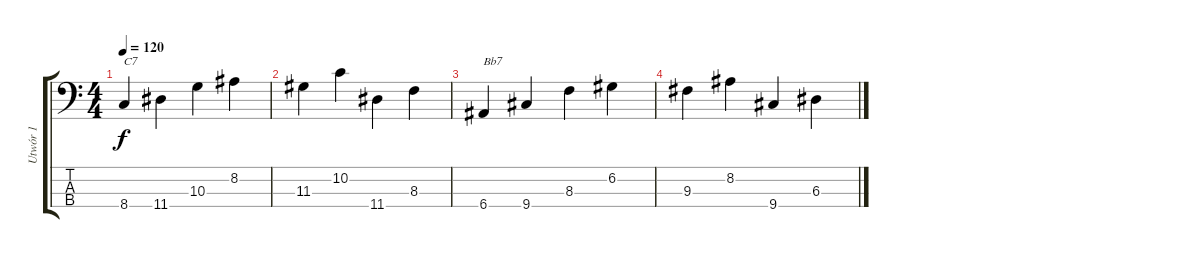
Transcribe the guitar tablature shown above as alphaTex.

\track ("Utwór 1" "Utwór 1") {instrument acousticguitarnylon}
\staff {score tabs}
\tuning (G2 D2 A1 E1) {hide}
\ts (4 4)
\tempo 120
\clef f4
\ks c
8.4.4{txt "C7" dy f instrument acousticguitarnylon} 11.4.4 10.3.4 8.2.4 |
11.3.4 10.2.4 11.4.4 8.3.4 |
6.4.4{txt "Bb7"} 9.4.4 8.3.4 6.2.4 |
9.3.4 8.2.4 9.4.4 6.3.4
